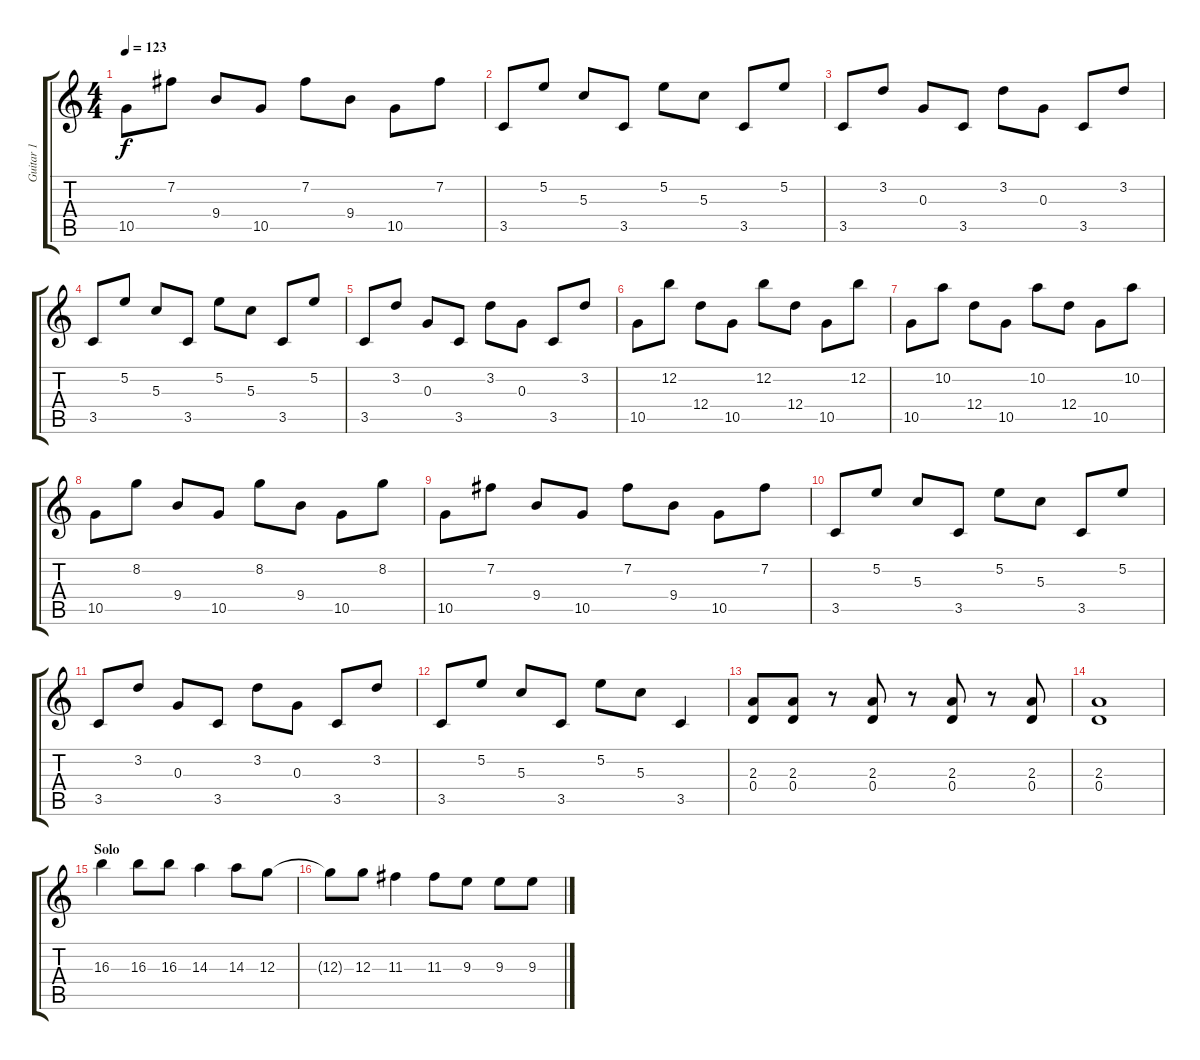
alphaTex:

\track ("Guitar 1" "Guitar 1") {instrument overdrivenguitar}
\staff {score tabs}
\tuning (E4 B3 G3 D3 A2 E2) {hide}
\ts (4 4)
\tempo 123
\clef g2
\ks c
10.5.8{dy f} 7.2.8 9.4.8 10.5.8 7.2.8 9.4.8 10.5.8 7.2.8 |
3.5.8 5.2.8 5.3.8 3.5.8 5.2.8 5.3.8 3.5.8 5.2.8 |
3.5.8 3.2.8 0.3.8 3.5.8 3.2.8 0.3.8 3.5.8 3.2.8 |
3.5.8 5.2.8 5.3.8 3.5.8 5.2.8 5.3.8 3.5.8 5.2.8 |
3.5.8 3.2.8 0.3.8 3.5.8 3.2.8 0.3.8 3.5.8 3.2.8 |
10.5.8 12.2.8 12.4.8 10.5.8 12.2.8 12.4.8 10.5.8 12.2.8 |
10.5.8 10.2.8 12.4.8 10.5.8 10.2.8 12.4.8 10.5.8 10.2.8 |
10.5.8 8.2.8 9.4.8 10.5.8 8.2.8 9.4.8 10.5.8 8.2.8 |
10.5.8 7.2.8 9.4.8 10.5.8 7.2.8 9.4.8 10.5.8 7.2.8 |
3.5.8 5.2.8 5.3.8 3.5.8 5.2.8 5.3.8 3.5.8 5.2.8 |
3.5.8 3.2.8 0.3.8 3.5.8 3.2.8 0.3.8 3.5.8 3.2.8 |
3.5.8 5.2.8 5.3.8 3.5.8 5.2.8 5.3.8 3.5.4 |
(2.3 0.4).8 (2.3 0.4).8 r.8 (2.3 0.4).8 r.8 (2.3 0.4).8 r.8 (2.3 0.4).8 |
(2.3 0.4).1 |
\section ("" "Solo")
16.3.4 16.3.8 16.3.8 14.3.4 14.3.8 12.3.8 |
12.3{t}.8 12.3.8 11.3.4 11.3.8 9.3.8 9.3.8 9.3{ss}.8
